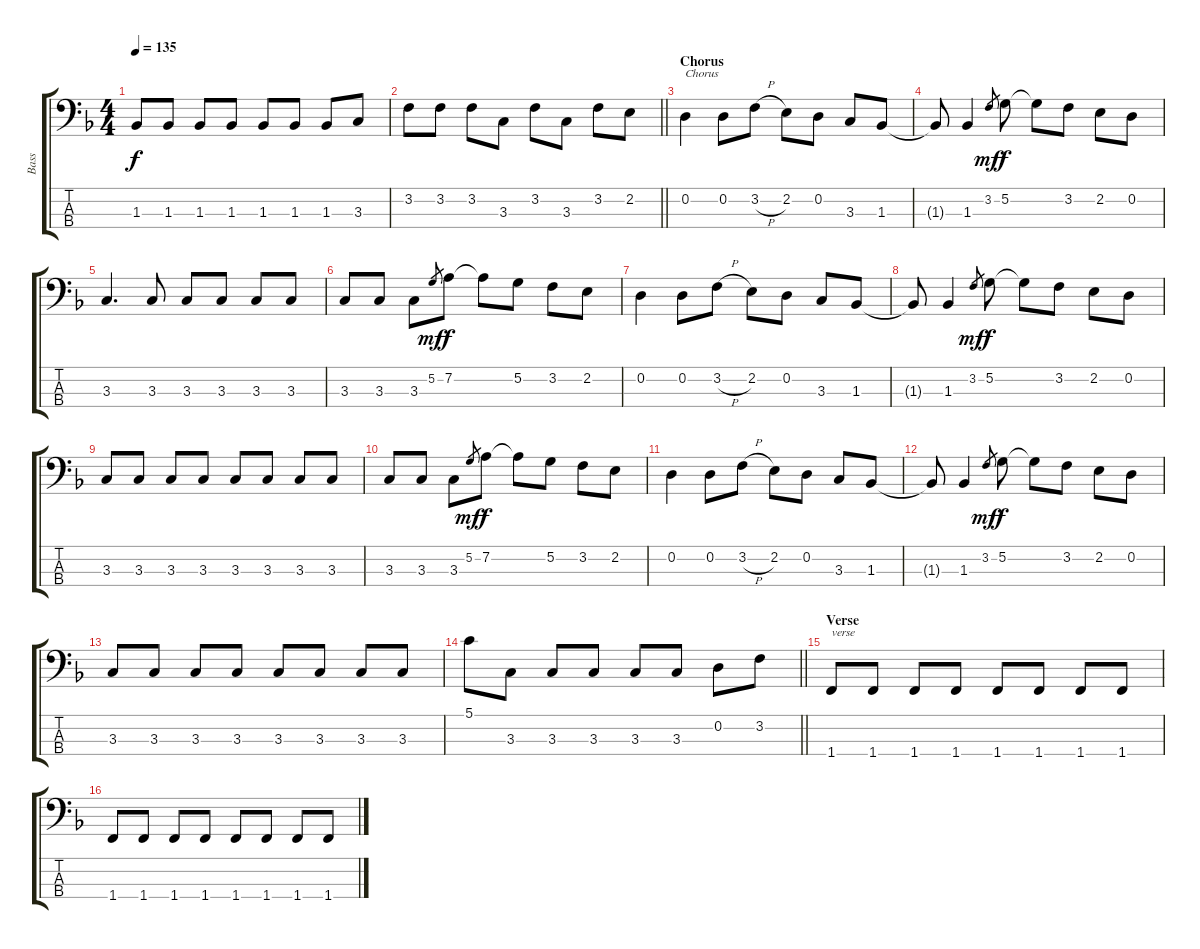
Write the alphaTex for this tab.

\track ("Bass" "Bass") {instrument electricbassfinger}
\staff {score tabs}
\tuning (G2 D2 A1 E1) {hide}
\ts (4 4)
\tempo 135
\clef f4
\ks f
1.3.8{dy f} 1.3.8 1.3.8 1.3.8 1.3.8 1.3.8 1.3.8 3.3.8 |
\barLineRight lightlight
3.2.8 3.2.8 3.2.8 3.3.8 3.2.8 3.3.8 3.2.8 2.2.8 |
\section ("" "Chorus")
0.2.4{txt "Chorus"} 0.2.8 3.2{h}.8 2.2.8 0.2.8 3.3.8 1.3.8 |
1.3{t}.8 1.3.4 3.2.8{gr dy mf} 5.2.8{dy f} 5.2{t}.8 3.2.8 2.2.8 0.2.8 |
3.3.4{d} 3.3.8 3.3.8 3.3.8 3.3.8 3.3.8 |
3.3.8 3.3.8 3.3.8 5.2.8{gr dy mf} 7.2.8{dy f} 7.2{t}.8 5.2.8 3.2.8 2.2.8 |
0.2.4 0.2.8 3.2{h}.8 2.2.8 0.2.8 3.3.8 1.3.8 |
1.3{t}.8 1.3.4 3.2.8{gr dy mf} 5.2.8{dy f} 5.2{t}.8 3.2.8 2.2.8 0.2.8 |
3.3.8 3.3.8 3.3.8 3.3.8 3.3.8 3.3.8 3.3.8 3.3.8 |
3.3.8 3.3.8 3.3.8 5.2.8{gr dy mf} 7.2.8{dy f} 7.2{t}.8 5.2.8 3.2.8 2.2.8 |
0.2.4 0.2.8 3.2{h}.8 2.2.8 0.2.8 3.3.8 1.3.8 |
1.3{t}.8 1.3.4 3.2.8{gr dy mf} 5.2.8{dy f} 5.2{t}.8 3.2.8 2.2.8 0.2.8 |
3.3.8 3.3.8 3.3.8 3.3.8 3.3.8 3.3.8 3.3.8 3.3.8 |
\barLineRight lightlight
5.1.8 3.3.8 3.3.8 3.3.8 3.3.8 3.3.8 0.2.8 3.2.8 |
\section ("" "Verse")
1.4.8{txt "verse"} 1.4.8 1.4.8 1.4.8 1.4.8 1.4.8 1.4.8 1.4.8 |
1.4.8 1.4.8 1.4.8 1.4.8 1.4.8 1.4.8 1.4.8 1.4.8
